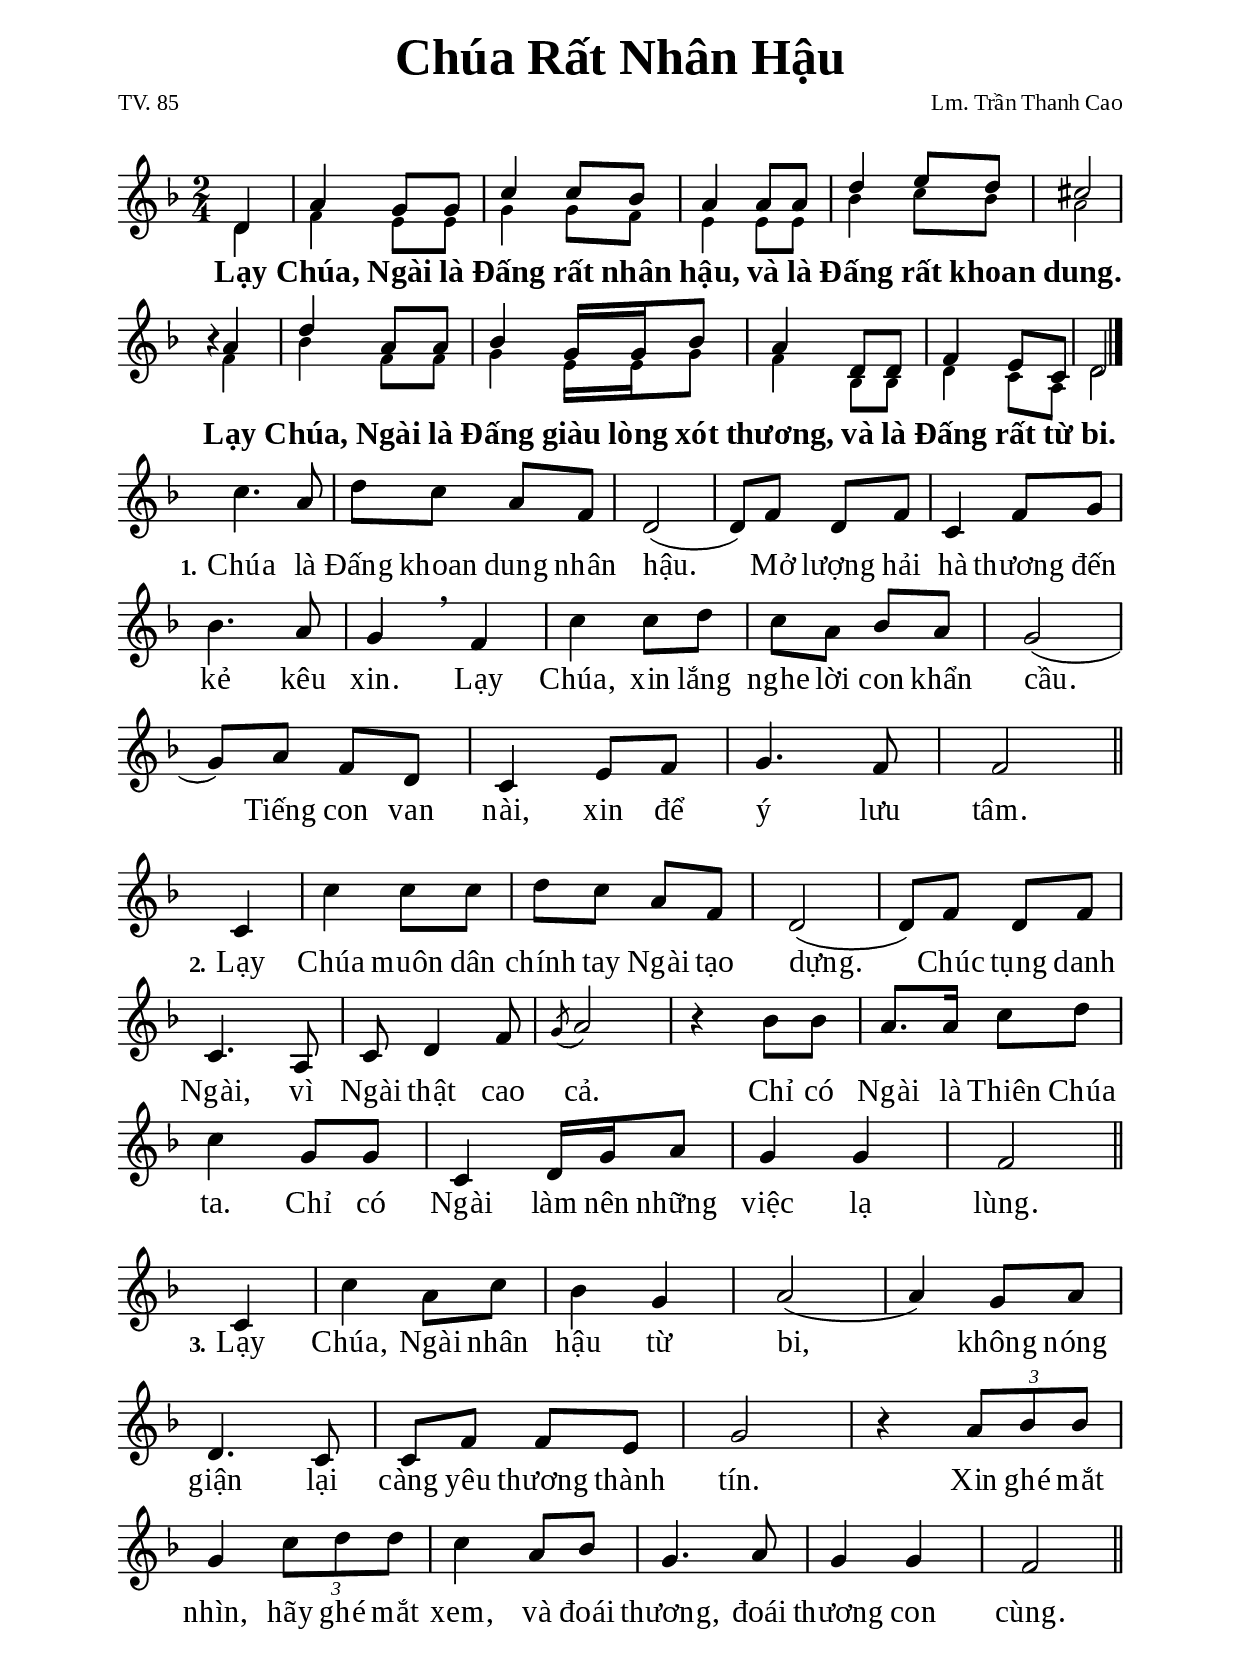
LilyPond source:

% Cài đặt chung
\version "2.20.0"
\include "english.ly"

\header {
  title = \markup { \fontsize #3 "Chúa Rất Nhân Hậu" }
  poet = "TV. 85"
  composer = "Lm. Trần Thanh Cao"
  arranger = " "
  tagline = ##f
}

\paper {
  #(set-paper-size "a4")
  top-margin = 10\mm
  bottom-margin = 10\mm
  left-margin = 20\mm
  right-margin = 20\mm
  indent = #0
  #(define fonts
    (make-pango-font-tree
      "Liberation Serif"
      "Liberation Serif"
      "Liberation Serif"
      (/ 20 20)))
  page-count = #1
}

% Nhạc điệp khúc
nhacDiepKhucSop = \relative c' {
  \partial 4 d4 |
  a' g8 g |
  c4 c8 bf |
  a4 a8 a |
  d4 e8 d |
  cs2 |
  r4 a |
  d a8 a |
  bf4 g16 g bf8 |
  a4 d,8 d |
  f4 e8 c |
  d2 \bar "|."
}

nhacDiepKhucBas = \relative c' {
  \override NoteHead.font-size = #-2
  \partial 4 d4 |
  f e8 e |
  g4 g8 f |
  e4 e8 e |
  bf'4 c8 bf |
  a2 |
  r4 f |
  bf f8 f |
  g4 e16 e g8 |
  f4 bf,8 bf |
  d4 c8 a |
  d2
}

% Nhạc phiên khúc
nhacPhienKhucMot = \relative c'' {
  c4. a8 |
  d c a f |
  d2 ( |
  d8) f d f |
  c4 f8 g |
  bf4. a8 |
  g4 \breathe f |
  c' c8 d |
  c a bf a |
  g2 ( |
  g8) a f d |
  c4 e8 f |
  g4. f8 |
  f2 \bar "||"
}

nhacPhienKhucHai = \relative c'' {
  \partial 4 c,4 |
  c' c8 c |
  d c a f |
  d2 ( |
  d8) f d f |
  c4. a8 |
  c8 d4 f8 |
  \acciaccatura g8 a2 |
  r4 bf8 bf |
  a8. a16 c8 d |
  c4 g8 g |
  c,4 d16 g a8 |
  g4 g |
  f2 \bar "||"
}

nhacPhienKhucBa = \relative c'' {
  \partial 4 c,4 |
  c' a8 c |
  bf4 g |
  a2 ( |
  a4) g8 a |
  d,4. c8 |
  c f f e |
  g2 |
  r4 \tuplet 3/2 { a8 bf bf } |
  g4 \tuplet 3/2 { c8 d d } |
  c4 a8 bf |
  g4. a8 |
  g4 g |
  f2 \bar "||"
}

% Lời điệp khúc
loiDiepKhuc = \lyricmode {
  Lạy Chúa, Ngài là Đấng rất nhân hậu,
  và là Đấng rất khoan dung.
  Lạy Chúa, Ngài là Đấng giàu lòng xót thương,
  và là Đấng rất từ bi.
}

% Lời phiên khúc
loiPhienKhucMot = \lyricmode {
  \set stanza = #"1."
  Chúa là Đấng khoan dung nhân hậu.
  Mở lượng hải hà thương đến kẻ kêu xin.
  Lạy Chúa, xin lắng nghe lời con khẩn cầu.
  Tiếng con van nài, xin để ý lưu tâm.
}

loiPhienKhucHai = \lyricmode {
  \set stanza = #"2."
  Lạy Chúa muôn dân chính tay Ngài tạo dựng.
  Chúc tụng danh Ngài, vì Ngài thật cao cả.
  Chỉ có Ngài là Thiên Chúa ta.
  Chỉ có Ngài làm nên những việc lạ lùng.
}

loiPhienKhucBa = \lyricmode {
  \set stanza = #"3."
  Lạy Chúa, Ngài nhân hậu từ bi,
  không nóng giận lại càng yêu thương thành tín.
  Xin ghé mắt nhìn, hãy ghé mắt xem,
  và đoái thương, đoái thương con cùng.
}


% Dàn trang
\score {
  \new ChoirStaff <<
    \new Staff = diepKhuc \with {
        \consists "Merge_rests_engraver"
        \magnifyStaff #(magstep +1)
      }
      <<
      \new Voice = beSop {
        \voiceOne \key f \major \time 2/4 \nhacDiepKhucSop
      }
      \new Voice = beBas {
        \voiceTwo \key f \major \time 2/4 \nhacDiepKhucBas
      }
    >>
    \new Lyrics \lyricsto beSop \loiDiepKhuc
  >>
  \layout {
    \override Lyrics.LyricText.font-series = #'bold
    \override Lyrics.LyricText.font-size = #+3
    \override Lyrics.LyricSpace.minimum-distance = #0.7
    \override Score.BarNumber.break-visibility = ##(#f #f #f)
    \override Score.SpacingSpanner.uniform-stretching = ##t
  }
}

\score {
  \new ChoirStaff <<
    \new Staff = phienKhuc \with {
        \magnifyStaff #(magstep +1)
      }
      <<
      \new Voice = beSop {
        \key f \major \time 2/4 \nhacPhienKhucMot
      }
    >>
    \new Lyrics \lyricsto beSop \loiPhienKhucMot
  >>
  \layout {
    \override Staff.TimeSignature.transparent = ##t
    \override Lyrics.LyricText.font-size = #+3
    \override Lyrics.LyricSpace.minimum-distance = #0.5
    \override Score.BarNumber.break-visibility = ##(#f #f #f)
    \override Score.SpacingSpanner.uniform-stretching = ##t
  }
}

\score {
  \new ChoirStaff <<
    \new Staff = phienKhuc \with {
        \magnifyStaff #(magstep +1)
      }
      <<
      \new Voice = beSop {
        \key f \major \time 2/4 \nhacPhienKhucHai
      }
    >>
    \new Lyrics \lyricsto beSop \loiPhienKhucHai
  >>
  \layout {
    \override Staff.TimeSignature.transparent = ##t
    \override Lyrics.LyricText.font-size = #+3
    \override Lyrics.LyricSpace.minimum-distance = #0.5
    \override Score.BarNumber.break-visibility = ##(#f #f #f)
    \override Score.SpacingSpanner.uniform-stretching = ##t
  }
}

\score {
  \new ChoirStaff <<
    \new Staff = phienKhuc \with {
        \magnifyStaff #(magstep +1)
      }
      <<
      \new Voice = beSop {
        \key f \major \time 2/4 \nhacPhienKhucBa
      }
    >>
    \new Lyrics \lyricsto beSop \loiPhienKhucBa
  >>
  \layout {
    \override Staff.TimeSignature.transparent = ##t
    \override Lyrics.LyricText.font-size = #+3
    \override Lyrics.LyricSpace.minimum-distance = #0.5
    \override Score.BarNumber.break-visibility = ##(#f #f #f)
    \override Score.SpacingSpanner.uniform-stretching = ##t
  }
}
